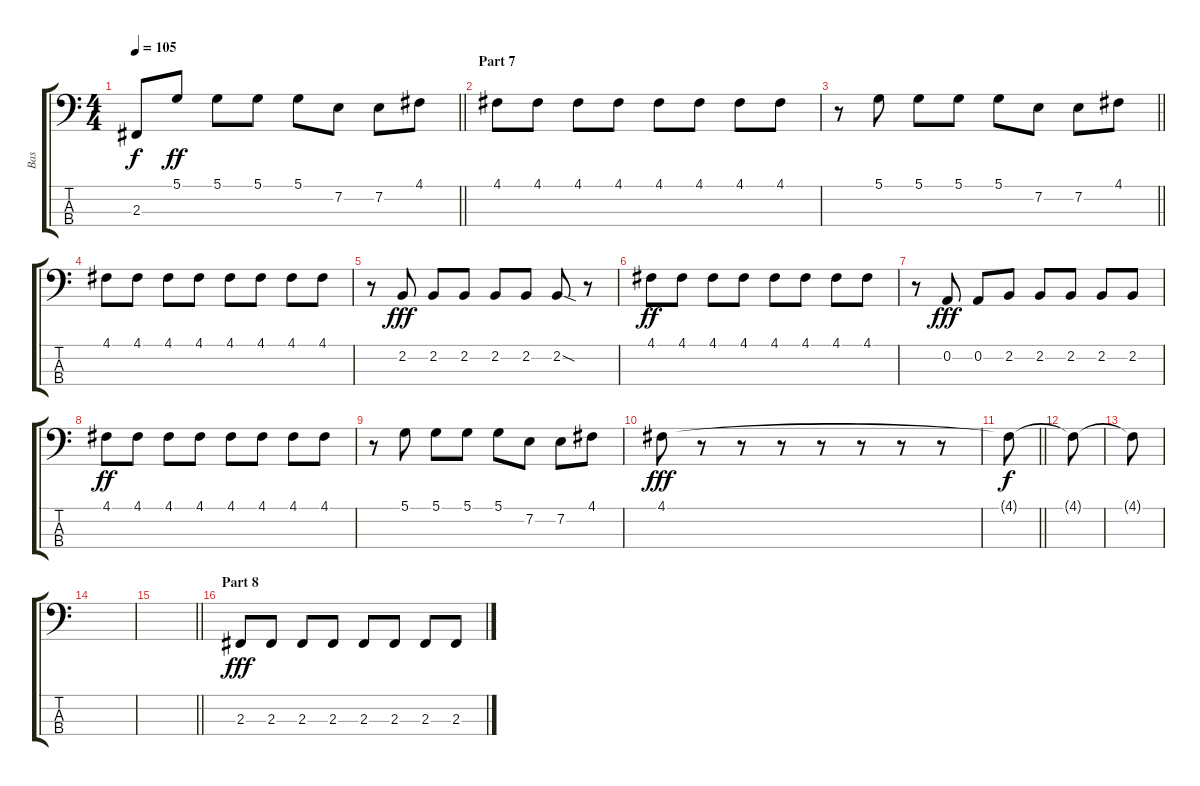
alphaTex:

\track ("Bas" "Bas") {instrument electricbasspick}
\staff {score tabs}
\tuning (D2 A1 E1 B0) {hide}
\ts (4 4)
\tempo 105
\clef f4
\barLineRight lightlight
\ks c
2.3{t}.8{dy f} 5.1.8{dy ff} 5.1.8 5.1.8 5.1.8 7.2.8 7.2.8 4.1.8 |
\section ("" "Part 7")
4.1.8 4.1.8 4.1.8 4.1.8 4.1.8 4.1.8 4.1.8 4.1.8 |
\barLineRight lightlight
r.8 5.1.8 5.1.8 5.1.8 5.1.8 7.2.8 7.2.8 4.1.8 |
4.1.8 4.1.8 4.1.8 4.1.8 4.1.8 4.1.8 4.1.8 4.1.8 |
r.8 2.2.8{dy fff} 2.2.8 2.2.8 2.2.8 2.2.8 2.2{sod}.8 r.8 |
4.1.8{dy ff} 4.1.8 4.1.8 4.1.8 4.1.8 4.1.8 4.1.8 4.1.8 |
r.8 0.2.8{dy fff} 0.2.8 2.2.8 2.2.8 2.2.8 2.2.8 2.2.8 |
4.1.8{dy ff} 4.1.8 4.1.8 4.1.8 4.1.8 4.1.8 4.1.8 4.1.8 |
r.8 5.1.8 5.1.8 5.1.8 5.1.8 7.2.8 7.2.8 4.1.8 |
4.1.8{dy fff} r.8 r.8 r.8 r.8 r.8 r.8 r.8 |
\barLineRight lightlight
4.1{t}.8{dy f} |
4.1{t}.8 |
4.1{t}.8 |
|
\barLineRight lightlight
|
\section ("" "Part 8")
2.3.8{dy fff} 2.3.8 2.3.8 2.3.8 2.3.8 2.3.8 2.3.8 2.3.8
